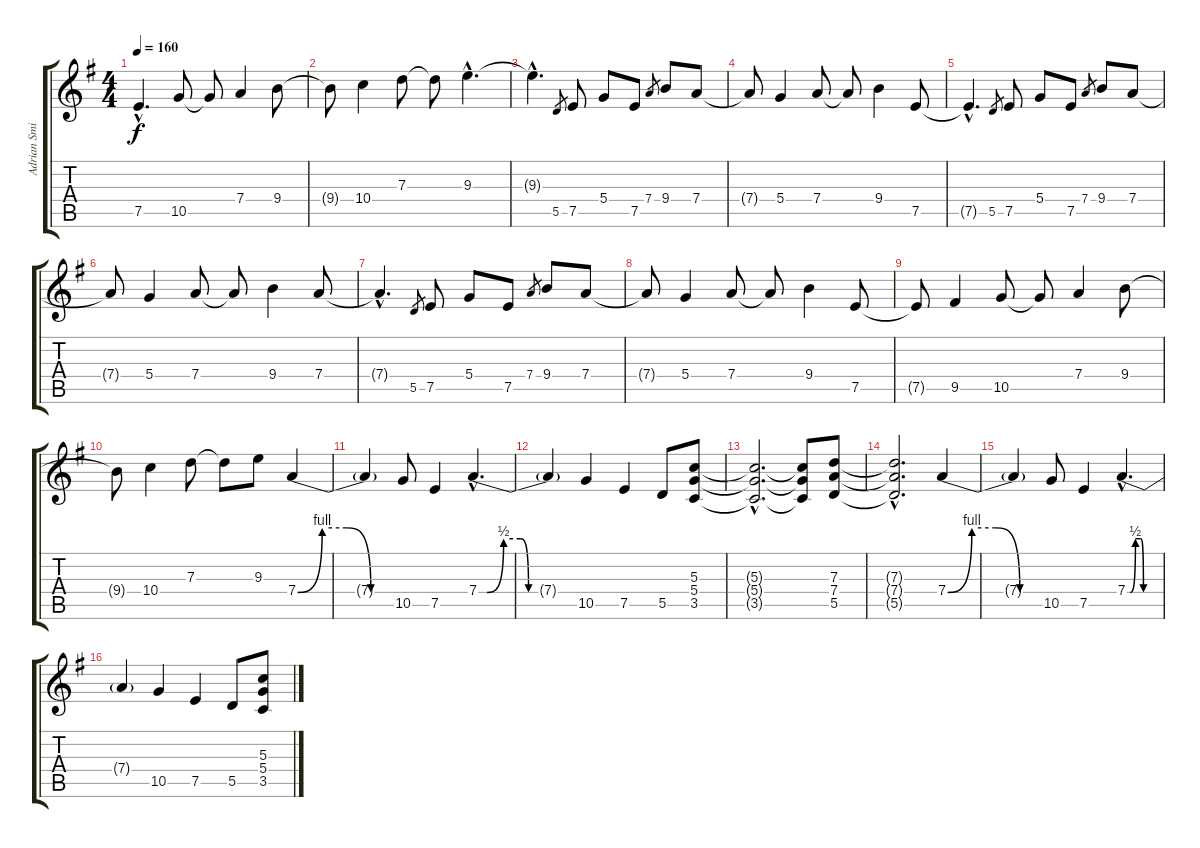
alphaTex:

\track ("Adrian Smith" "Adrian Smi") {instrument distortionguitar}
\staff {score tabs}
\tuning (E4 B3 G3 D3 A2 E2) {hide}
\ts (4 4)
\tempo 160
\clef g2
\ks g
7.5{hac t}.4{d dy f} 10.5.8 10.5{t}.8 7.4.4 9.4.8 |
9.4{t}.8 10.4.4 7.3.8 7.3{t}.8 9.3{hac}.4{d} |
9.3{hac t}.4{d} 5.5.8{gr} 7.5.8 5.4.8 7.5.8 7.4.8{gr} 9.4.8 7.4.8 |
7.4{t}.8 5.4.4 7.4.8 7.4{t}.8 9.4.4 7.5.8 |
7.5{hac t}.4{d} 5.5.8{gr} 7.5.8 5.4.8 7.5.8 7.4.8{gr} 9.4.8 7.4.8 |
7.4{t}.8 5.4.4 7.4.8 7.4{t}.8 9.4.4 7.4.8 |
7.4{hac t}.4{d} 5.5.8{gr} 7.5.8 5.4.8 7.5.8 7.4.8{gr} 9.4.8 7.4.8 |
7.4{t}.8 5.4.4 7.4.8 7.4{t}.8 9.4.4 7.5.8 |
7.5{t}.8 9.5.4 10.5.8 10.5{t}.8 7.4.4 9.4.8 |
9.4{t}.8 10.4.4 7.3.8 7.3{t}.8 9.3.8 7.4{be (custom 0 0 15 4 30 4 45 0 60 0)}.4 |
7.4{t}.4 10.5.8 7.5.4 7.4{be (custom 0 0 5 0 15 2 25 2 30 0 60 0) hac}.4{d} |
7.4{t}.4 10.5.4 7.5.4 5.5.8 (5.3 5.4 3.5).8 |
(5.3{hac t} 5.4{hac t} 3.5{hac t}).2{d} (5.3{t} 5.4{t} 3.5{t}).8 (7.3 7.4 5.5).8 |
(7.3{hac t} 7.4{hac t} 5.5{hac t}).2{d} 7.4{be (custom 0 0 15 4 30 4 45 0 60 0)}.4 |
7.4{t}.4 10.5.8 7.5.4 7.4{be (custom 0 0 5 0 15 2 25 2 30 0 60 0) hac}.4{d} |
7.4{t}.4 10.5.4 7.5.4 5.5.8 (5.3 5.4 3.5).8
